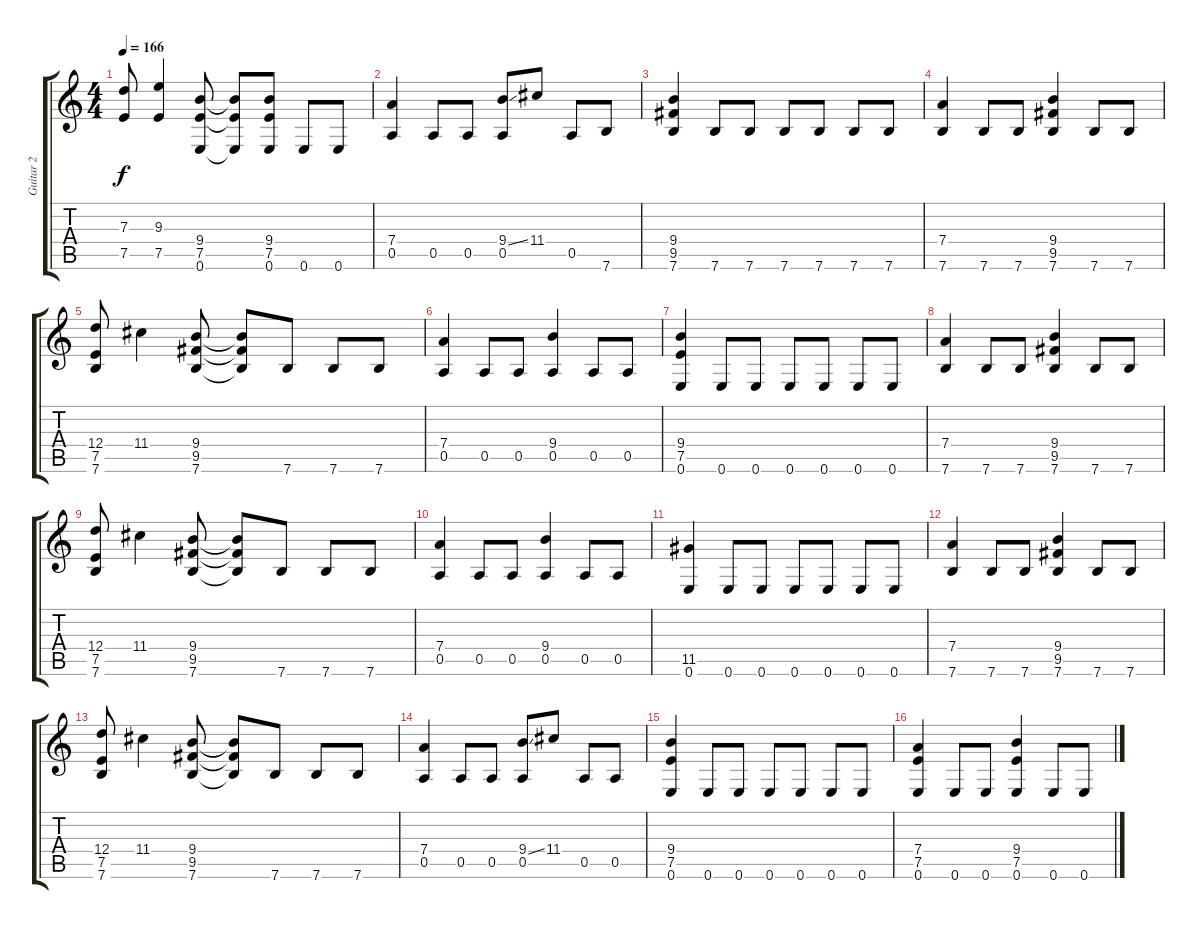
\track ("Guitar 2" "Guitar 2") {instrument distortionguitar}
\staff {score tabs}
\tuning (E4 B3 G3 D3 A2 E2) {hide}
\ts (4 4)
\tempo 166
\clef g2
\ks c
(7.3 7.5).8{dy f} (9.3 7.5).4 (9.4 7.5 0.6).8 (9.4{t} 7.5{t} 0.6{t}).8 (9.4 7.5 0.6).8 0.6.8 0.6.8 |
(7.4 0.5).4 0.5.8 0.5.8 (9.4{ss} 0.5).8 11.4.8 0.5.8 7.6.8 |
(9.4 9.5 7.6).4 7.6.8 7.6.8 7.6.8 7.6.8 7.6.8 7.6.8 |
(7.4 7.6).4 7.6.8 7.6.8 (9.4 9.5 7.6).4 7.6.8 7.6.8 |
(12.4 7.5 7.6).8 11.4.4 (9.4 9.5 7.6).8 (9.4{t} 9.5{t} 7.6{t}).8 7.6.8 7.6.8 7.6.8 |
(7.4 0.5).4 0.5.8 0.5.8 (9.4 0.5).4 0.5.8 0.5.8 |
(9.4 7.5 0.6).4 0.6.8 0.6.8 0.6.8 0.6.8 0.6.8 0.6.8 |
(7.4 7.6).4 7.6.8 7.6.8 (9.4 9.5 7.6).4 7.6.8 7.6.8 |
(12.4 7.5 7.6).8 11.4.4 (9.4 9.5 7.6).8 (9.4{t} 9.5{t} 7.6{t}).8 7.6.8 7.6.8 7.6.8 |
(7.4 0.5).4 0.5.8 0.5.8 (9.4 0.5).4 0.5.8 0.5.8 |
(11.5 0.6).4 0.6.8 0.6.8 0.6.8 0.6.8 0.6.8 0.6.8 |
(7.4 7.6).4 7.6.8 7.6.8 (9.4 9.5 7.6).4 7.6.8 7.6.8 |
(12.4 7.5 7.6).8 11.4.4 (9.4 9.5 7.6).8 (9.4{t} 9.5{t} 7.6{t}).8 7.6.8 7.6.8 7.6.8 |
(7.4 0.5).4 0.5.8 0.5.8 (9.4{ss} 0.5).8 11.4.8 0.5.8 0.5.8 |
(9.4 7.5 0.6).4 0.6.8 0.6.8 0.6.8 0.6.8 0.6.8 0.6.8 |
(7.4 7.5 0.6).4 0.6.8 0.6.8 (9.4 7.5 0.6).4 0.6.8 0.6.8
